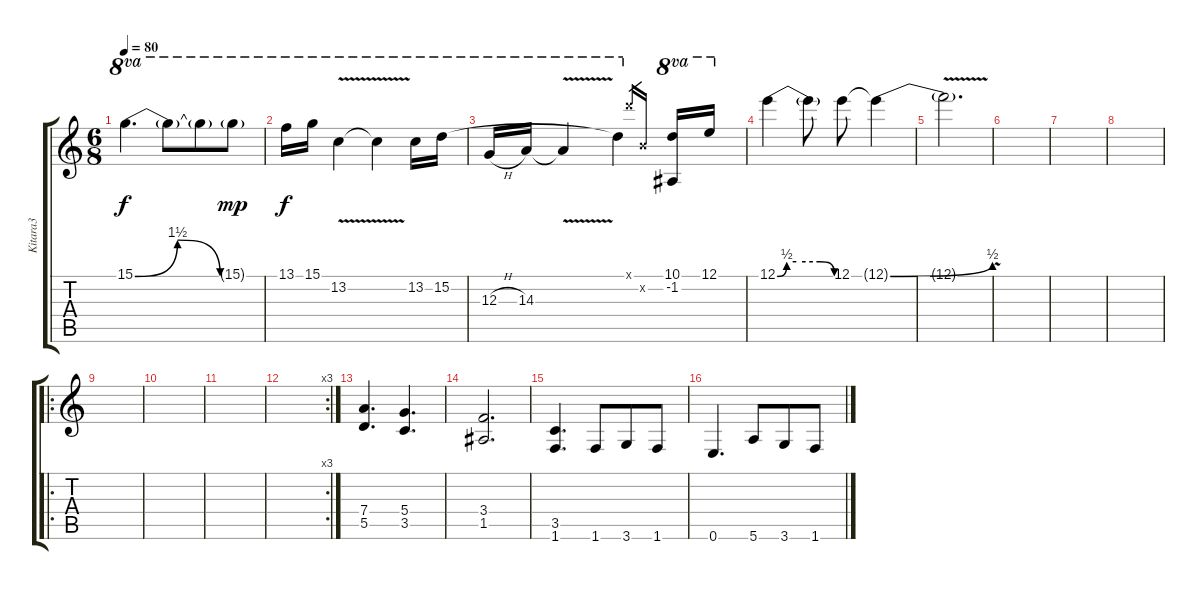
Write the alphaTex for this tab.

\track ("Kitara3" "Kitara3") {instrument distortionguitar}
\staff {score tabs}
\tuning (E4 B3 G3 D3 A2 E2) {hide}
\ts (6 8)
\tempo 80
\clef g2
\ks c
15.1{be (bendrelease 0 0 10 6 50 6 60 0)}.4{d ot 8va dy f} 15.1{t}.8{ot 8va} 15.1{t}.8{ot 8va} 15.1{g}.8{ot 8va dy mp} |
13.1.16{ot 8va dy f} 15.1.16{ot 8va} 13.2{v}.4{ot 8va} 13.2{t}.4{ot 8va} 13.2.16{ot 8va} 15.2.16{ot 8va} |
12.3{h}.16{ot 8va} 14.3.16{ot 8va} 14.3{v t}.4{ot 8va} 15.2{t}.4{ot 8va} 10.1{x}.16{gr} 0.2{x}.16{gr} (10.1 -1.2).16{ot 8va} 12.1.16{ot 8va} |
12.1{be (custom 0 0 10 2 20 2 45 2 60 0)}.4 12.1{t}.8 12.1.8 12.1{be (bend 0 0 60 2) t}.4 |
12.1{v t}.2{d} |
|
|
|
\ro
|
|
|
\rc 3
|
(7.4 5.5).4{d} (5.4 3.5).4{d} |
(3.4 1.5).2{d} |
(3.5 1.6).4{d} 1.6.8 3.6.8 1.6.8 |
0.6.4{d} 5.6.8 3.6.8 1.6.8
